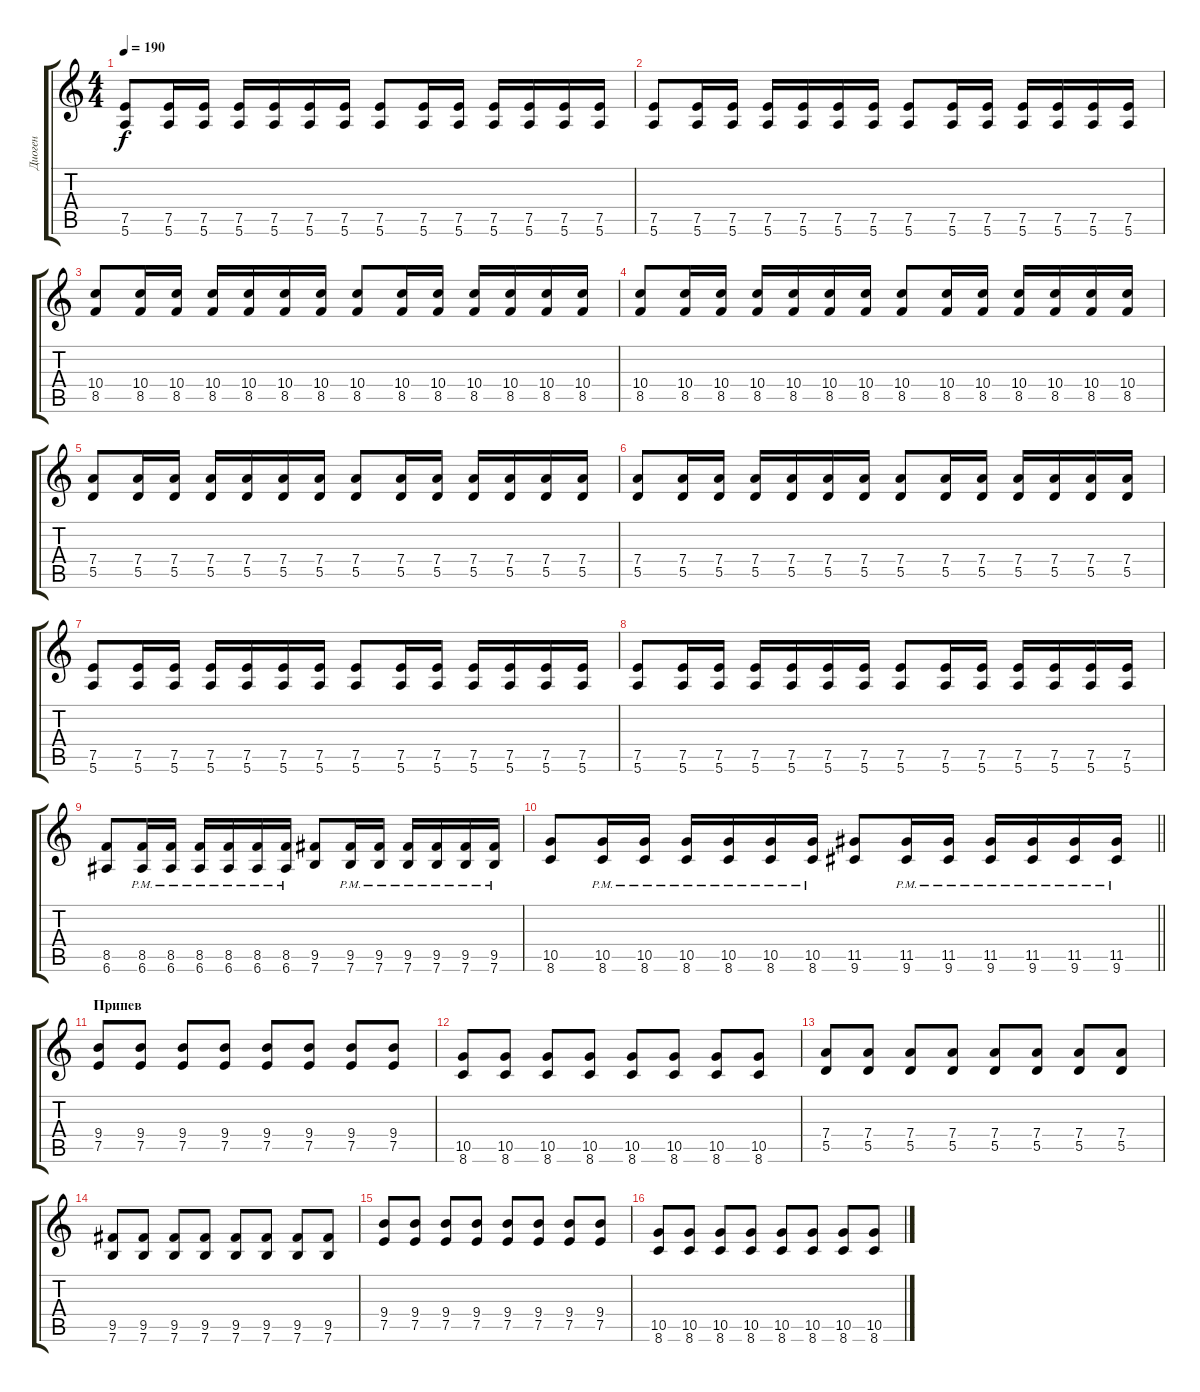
\track ("Диоген" "Диоген") {instrument distortionguitar}
\staff {score tabs}
\tuning (E4 B3 G3 D3 A2 E2) {hide}
\ts (4 4)
\tempo 190
\clef g2
\ks c
(7.5 5.6).8{dy f} (7.5 5.6).16 (7.5 5.6).16 (7.5 5.6).16 (7.5 5.6).16 (7.5 5.6).16 (7.5 5.6).16 (7.5 5.6).8 (7.5 5.6).16 (7.5 5.6).16 (7.5 5.6).16 (7.5 5.6).16 (7.5 5.6).16 (7.5 5.6).16 |
(7.5 5.6).8 (7.5 5.6).16 (7.5 5.6).16 (7.5 5.6).16 (7.5 5.6).16 (7.5 5.6).16 (7.5 5.6).16 (7.5 5.6).8 (7.5 5.6).16 (7.5 5.6).16 (7.5 5.6).16 (7.5 5.6).16 (7.5 5.6).16 (7.5 5.6).16 |
(10.4 8.5).8 (10.4 8.5).16 (10.4 8.5).16 (10.4 8.5).16 (10.4 8.5).16 (10.4 8.5).16 (10.4 8.5).16 (10.4 8.5).8 (10.4 8.5).16 (10.4 8.5).16 (10.4 8.5).16 (10.4 8.5).16 (10.4 8.5).16 (10.4 8.5).16 |
(10.4 8.5).8 (10.4 8.5).16 (10.4 8.5).16 (10.4 8.5).16 (10.4 8.5).16 (10.4 8.5).16 (10.4 8.5).16 (10.4 8.5).8 (10.4 8.5).16 (10.4 8.5).16 (10.4 8.5).16 (10.4 8.5).16 (10.4 8.5).16 (10.4 8.5).16 |
(7.4 5.5).8 (7.4 5.5).16 (7.4 5.5).16 (7.4 5.5).16 (7.4 5.5).16 (7.4 5.5).16 (7.4 5.5).16 (7.4 5.5).8 (7.4 5.5).16 (7.4 5.5).16 (7.4 5.5).16 (7.4 5.5).16 (7.4 5.5).16 (7.4 5.5).16 |
(7.4 5.5).8 (7.4 5.5).16 (7.4 5.5).16 (7.4 5.5).16 (7.4 5.5).16 (7.4 5.5).16 (7.4 5.5).16 (7.4 5.5).8 (7.4 5.5).16 (7.4 5.5).16 (7.4 5.5).16 (7.4 5.5).16 (7.4 5.5).16 (7.4 5.5).16 |
(7.5 5.6).8 (7.5 5.6).16 (7.5 5.6).16 (7.5 5.6).16 (7.5 5.6).16 (7.5 5.6).16 (7.5 5.6).16 (7.5 5.6).8 (7.5 5.6).16 (7.5 5.6).16 (7.5 5.6).16 (7.5 5.6).16 (7.5 5.6).16 (7.5 5.6).16 |
(7.5 5.6).8 (7.5 5.6).16 (7.5 5.6).16 (7.5 5.6).16 (7.5 5.6).16 (7.5 5.6).16 (7.5 5.6).16 (7.5 5.6).8 (7.5 5.6).16 (7.5 5.6).16 (7.5 5.6).16 (7.5 5.6).16 (7.5 5.6).16 (7.5 5.6).16 |
(8.5 6.6).8 (8.5{pm} 6.6{pm}).16 (8.5{pm} 6.6{pm}).16 (8.5{pm} 6.6{pm}).16 (8.5{pm} 6.6{pm}).16 (8.5{pm} 6.6{pm}).16 (8.5{pm} 6.6{pm}).16 (9.5 7.6).8 (9.5{pm} 7.6{pm}).16 (9.5{pm} 7.6{pm}).16 (9.5{pm} 7.6{pm}).16 (9.5{pm} 7.6{pm}).16 (9.5{pm} 7.6{pm}).16 (9.5{pm} 7.6{pm}).16 |
\barLineRight lightlight
(10.5 8.6).8 (10.5{pm} 8.6{pm}).16 (10.5{pm} 8.6{pm}).16 (10.5{pm} 8.6{pm}).16 (10.5{pm} 8.6{pm}).16 (10.5{pm} 8.6{pm}).16 (10.5{pm} 8.6{pm}).16 (11.5 9.6).8 (11.5{pm} 9.6{pm}).16 (11.5{pm} 9.6{pm}).16 (11.5{pm} 9.6{pm}).16 (11.5{pm} 9.6{pm}).16 (11.5{pm} 9.6{pm}).16 (11.5{pm} 9.6{pm}).16 |
\section ("" "Припев")
(9.4 7.5).8 (9.4 7.5).8 (9.4 7.5).8 (9.4 7.5).8 (9.4 7.5).8 (9.4 7.5).8 (9.4 7.5).8 (9.4 7.5).8 |
(10.5 8.6).8 (10.5 8.6).8 (10.5 8.6).8 (10.5 8.6).8 (10.5 8.6).8 (10.5 8.6).8 (10.5 8.6).8 (10.5 8.6).8 |
(7.4 5.5).8 (7.4 5.5).8 (7.4 5.5).8 (7.4 5.5).8 (7.4 5.5).8 (7.4 5.5).8 (7.4 5.5).8 (7.4 5.5).8 |
(9.5 7.6).8 (9.5 7.6).8 (9.5 7.6).8 (9.5 7.6).8 (9.5 7.6).8 (9.5 7.6).8 (9.5 7.6).8 (9.5 7.6).8 |
(9.4 7.5).8 (9.4 7.5).8 (9.4 7.5).8 (9.4 7.5).8 (9.4 7.5).8 (9.4 7.5).8 (9.4 7.5).8 (9.4 7.5).8 |
(10.5 8.6).8 (10.5 8.6).8 (10.5 8.6).8 (10.5 8.6).8 (10.5 8.6).8 (10.5 8.6).8 (10.5 8.6).8 (10.5 8.6).8
